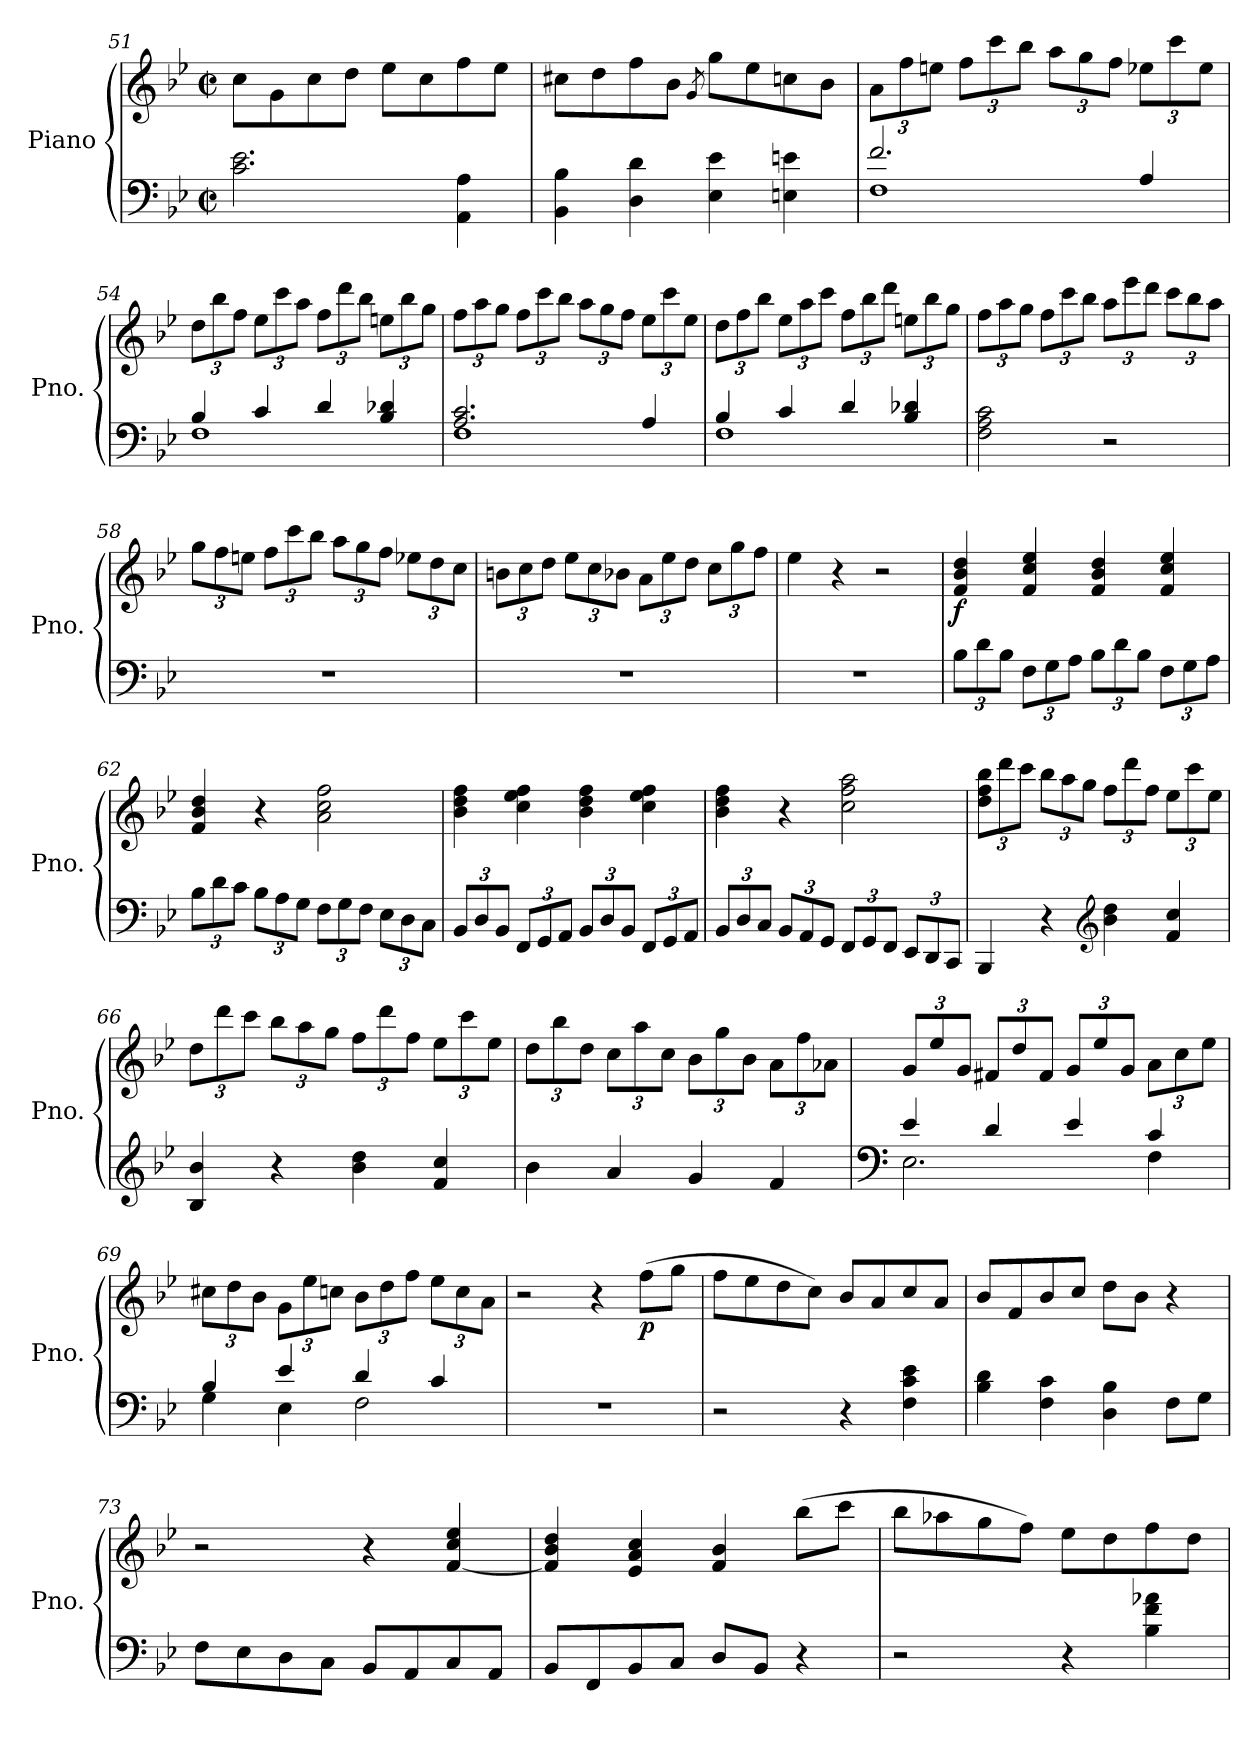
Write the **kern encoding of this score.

**kern	**kern	**dynam
*part1	*part1	*part1
*staff2	*staff1	*staff1/2
*I"Piano	*	*
*I'Pno.	*	*
*clefF4	*clefG2	*
*k[b-e-]	*k[b-e-]	*
*B-:	*B-:	*
*M2/2	*M2/2	*
*met(c|)	*met(c|)	*
=51	=51	=51
2.c\ 2.e-\	8cc\L	.
.	8g\	.
.	8cc\	.
.	8dd\J	.
.	8ee-\L	.
.	8cc\	.
4AA\ 4A\	8ff\	.
.	8ee-\J	.
=52	=52	=52
4BB-\ 4B-\	8cc#X\L	.
.	8dd\	.
4D\ 4d\	8ff\	.
.	8b-\J	.
.	8qg/	.
4E-\ 4e-\	8gg\L	.
.	8ee-\	.
4En\ 4en\	8ccn\	.
.	8b-\J	.
!!LO:PB:g=z
=53	=53	=53
*^	*	*
*	*	*Xbrackettup	*
2.f/	1F	12a\L	.
.	.	12ff\	.
.	.	12een\J	.
.	.	12ff\L	.
.	.	12ccc\	.
.	.	12bb-\J	.
.	.	12aa\L	.
.	.	12gg\	.
.	.	12ff\J	.
4A/	.	12ee-X\L	.
.	.	12ccc\	.
.	.	12ee-\J	.
=54	=54	=54	=54
4B-/	1F	12dd\L	.
.	.	12bb-\	.
.	.	12ff\J	.
4c/	.	12ee-\L	.
.	.	12ccc\	.
.	.	12aa\J	.
4d/	.	12ff\L	.
.	.	12ddd\	.
.	.	12bb-\J	.
4B-/ 4d-X/	.	12een\L	.
.	.	12bb-\	.
.	.	12gg\J	.
=55	=55	=55	=55
2.A/ 2.c/	1F	12ff\L	.
.	.	12aa\	.
.	.	12gg\J	.
.	.	12ff\L	.
.	.	12ccc\	.
.	.	12bb-\J	.
.	.	12aa\L	.
.	.	12gg\	.
.	.	12ff\J	.
4A/	.	12ee-\L	.
.	.	12ccc\	.
.	.	12ee-\J	.
!!LO:LB:g=z
=56	=56	=56	=56
4B-/	1F	12dd\L	.
.	.	12ff\	.
.	.	12bb-\J	.
4c/	.	12ee-\L	.
.	.	12aa\	.
.	.	12ccc\J	.
4d/	.	12ff\L	.
.	.	12bb-\	.
.	.	12ddd\J	.
4B-/ 4d-X/	.	12een\L	.
.	.	12bb-\	.
.	.	12gg\J	.
*v	*v	*	*
!!LO:PB:g=z
=57	=57	=57
2F\ 2A\ 2c\	12ff\L	.
.	12aa\	.
.	12gg\J	.
.	12ff\L	.
.	12ccc\	.
.	12bb-\J	.
2r	12aa\L	.
.	12eee-\	.
.	12ddd\J	.
.	12ccc\L	.
.	12bb-\	.
.	12aa\J	.
=58	=58	=58
1r	12gg\L	.
.	12ff\	.
.	12een\J	.
.	12ff\L	.
.	12ccc\	.
.	12bb-\J	.
.	12aa\L	.
.	12gg\	.
.	12ff\J	.
.	12ee-X\L	.
.	12dd\	.
.	12cc\J	.
=59	=59	=59
1r	12bn\L	.
.	12cc\	.
.	12dd\J	.
.	12ee-\L	.
.	12cc\	.
.	12b-X\J	.
.	12a\L	.
.	12ee-\	.
.	12dd\J	.
.	12cc\L	.
.	12gg\	.
.	12ff\J	.
=60	=60	=60
1r	4ee-\	.
.	4r	.
.	2r	.
!!LO:LB:g=z
=61	=61	=61
*Xbrackettup	*	*
!	!	!LO:DY:b
12B-\L	4f/ 4b-/ 4dd/	f
12d\	.	.
12B-\J	.	.
12F\L	4f/ 4cc/ 4ee-/	.
12G\	.	.
12A\J	.	.
12B-\L	4f/ 4b-/ 4dd/	.
12d\	.	.
12B-\J	.	.
12F\L	4f/ 4cc/ 4ee-/	.
12G\	.	.
12A\J	.	.
=62	=62	=62
12B-\L	4f/ 4b-/ 4dd/	.
12d\	.	.
12c\J	.	.
12B-\L	4r	.
12A\	.	.
12G\J	.	.
12F\L	2a\ 2cc\ 2ff\	.
12G\	.	.
12F\J	.	.
12E-\L	.	.
12D\	.	.
12C\J	.	.
=63	=63	=63
12BB-/L	4b-\ 4dd\ 4ff\	.
12D/	.	.
12BB-/J	.	.
12FF/L	4cc\ 4ee-\ 4ff\	.
12GG/	.	.
12AA/J	.	.
12BB-/L	4b-\ 4dd\ 4ff\	.
12D/	.	.
12BB-/J	.	.
12FF/L	4cc\ 4ee-\ 4ff\	.
12GG/	.	.
12AA/J	.	.
=64	=64	=64
12BB-/L	4b-\ 4dd\ 4ff\	.
12D/	.	.
12C/J	.	.
12BB-/L	4r	.
12AA/	.	.
12GG/J	.	.
12FF/L	2cc\ 2ff\ 2aa\	.
12GG/	.	.
12FF/J	.	.
12EE-/L	.	.
12DD/	.	.
12CC/J	.	.
!!LO:LB:g=z
=65	=65	=65
4BBB-/	12dd\ 12ff\ 12bb-\L	.
.	12ddd\	.
.	12ccc\J	.
4r	12bb-\L	.
.	12aa\	.
*clefG2	*	*
.	12gg\J	.
4b-\ 4dd\	12ff\L	.
.	12ddd\	.
.	12ff\J	.
4f/ 4cc/	12ee-\L	.
.	12ccc\	.
.	12ee-\J	.
=66	=66	=66
4B-/ 4b-/	12dd\L	.
.	12ddd\	.
.	12ccc\J	.
4r	12bb-\L	.
.	12aa\	.
.	12gg\J	.
4b-\ 4dd\	12ff\L	.
.	12ddd\	.
.	12ff\J	.
4f/ 4cc/	12ee-\L	.
.	12ccc\	.
.	12ee-\J	.
=67	=67	=67
4b-\	12dd\L	.
.	12bb-\	.
.	12dd\J	.
4a/	12cc\L	.
.	12aa\	.
.	12cc\J	.
4g/	12b-\L	.
.	12gg\	.
.	12b-\J	.
4f/	12a\L	.
.	12ff\	.
.	12a-X\J	.
!!LO:LB:g=z
=68	=68	=68
*clefF4	*	*
*^	*	*
4e-/	2.E-\	12g/L	.
.	.	12ee-/	.
.	.	12g/J	.
4d/	.	12f#X/L	.
.	.	12dd/	.
.	.	12f#/J	.
4e-/	.	12g/L	.
.	.	12ee-/	.
.	.	12g/J	.
4c/	4F\	12a\L	.
.	.	12cc\	.
.	.	12ee-\J	.
!!LO:LB:g=z
=69	=69	=69	=69
4B-/	4G\	12cc#X\L	.
.	.	12dd\	.
.	.	12b-\J	.
4e-/	4E-\	12g\L	.
.	.	12ee-\	.
.	.	12ccn\J	.
4d/	2F\	12b-\L	.
.	.	12dd\	.
.	.	12ff\J	.
4c/	.	12ee-\L	.
.	.	12cc\	.
.	.	12a\J	.
*v	*v	*	*
=70	=70	=70
1r	2r	.
.	4r	.
!	!	!LO:DY:b
.	(8ff\L	p
.	8gg\J	.
=71	=71	=71
2r	8ff\L	.
.	8ee-\	.
.	8dd\	.
.	8cc\J)	.
4r	8b-/L	.
.	8a/	.
4F\ 4c\ 4e-\	8cc/	.
.	8a/J	.
=72	=72	=72
4B-\ 4d\	8b-/L	.
.	8f/	.
4F\ 4c\	8b-/	.
.	8cc/J	.
4D\ 4B-\	8dd\L	.
.	8b-\J	.
8F\L	4r	.
8G\J	.	.
=73	=73	=73
8F\L	2r	.
8E-\	.	.
8D\	.	.
8C\J	.	.
8BB-/L	4r	.
8AA/	.	.
8C/	[4f/ 4cc/ 4ee-/	.
8AA/J	.	.
!!LO:LB:g=z
=74	=74	=74
8BB-/L	4f/] 4b-/ 4dd/	.
8FF/	.	.
8BB-/	4e-/ 4a/ 4cc/	.
8C/J	.	.
8D/L	4f/ 4b-/	.
8BB-/J	.	.
4r	(8bb-\L	.
.	8ccc\J	.
=75	=75	=75
2r	8bb-\L	.
.	8aa-X\	.
.	8gg\	.
.	8ff\J)	.
4r	8ee-\L	.
.	8dd\	.
4B-\ 4f\ 4a-X\	8ff\	.
.	8dd\J	.
=	=	=
*-	*-	*-
